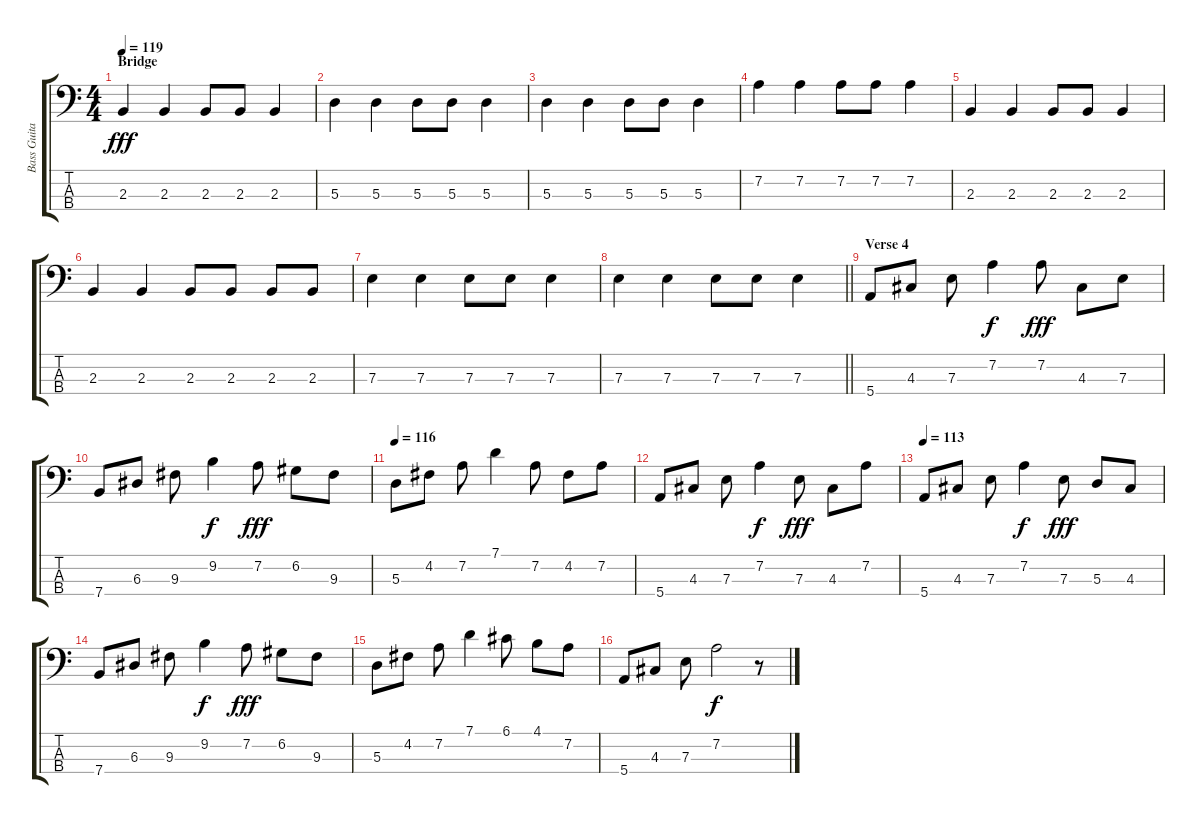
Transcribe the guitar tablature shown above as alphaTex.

\track ("Bass Guitar (Paul McCartney)" "Bass Guita") {instrument electricbassfinger}
\staff {score tabs}
\tuning (G2 D2 A1 E1) {hide}
\ts (4 4)
\section ("" "Bridge")
\tempo 119
\clef f4
\ks c
2.3.4{dy fff} 2.3.4 2.3.8 2.3.8 2.3.4 |
5.3.4 5.3.4 5.3.8 5.3.8 5.3.4 |
5.3.4 5.3.4 5.3.8 5.3.8 5.3.4 |
7.2.4 7.2.4 7.2.8 7.2.8 7.2.4 |
2.3.4 2.3.4 2.3.8 2.3.8 2.3.4 |
2.3.4 2.3.4 2.3.8 2.3.8 2.3.8 2.3.8 |
7.3.4 7.3.4 7.3.8 7.3.8 7.3.4 |
\barLineRight lightlight
7.3.4 7.3.4 7.3.8 7.3.8 7.3.4 |
\section ("" "Verse 4")
5.4.8 4.3.8 7.3.8 7.2.4{dy f} 7.2.8{dy fff} 4.3.8 7.3.8 |
7.4.8 6.3.8 9.3.8 9.2.4{dy f} 7.2.8{dy fff} 6.2.8 9.3.8 |
\tempo 116
5.3.8 4.2.8 7.2.8 7.1.4 7.2.8 4.2.8 7.2.8 |
5.4.8 4.3.8 7.3.8 7.2.4{dy f} 7.3.8{dy fff} 4.3.8 7.2.8 |
\tempo 113
5.4.8 4.3.8 7.3.8 7.2.4{dy f} 7.3.8{dy fff} 5.3.8 4.3.8 |
7.4.8 6.3.8 9.3.8 9.2.4{dy f} 7.2.8{dy fff} 6.2.8 9.3.8 |
5.3.8 4.2.8 7.2.8 7.1.4 6.1.8 4.1.8 7.2.8 |
5.4.8 4.3.8 7.3.8 7.2.2{dy f} r.8
